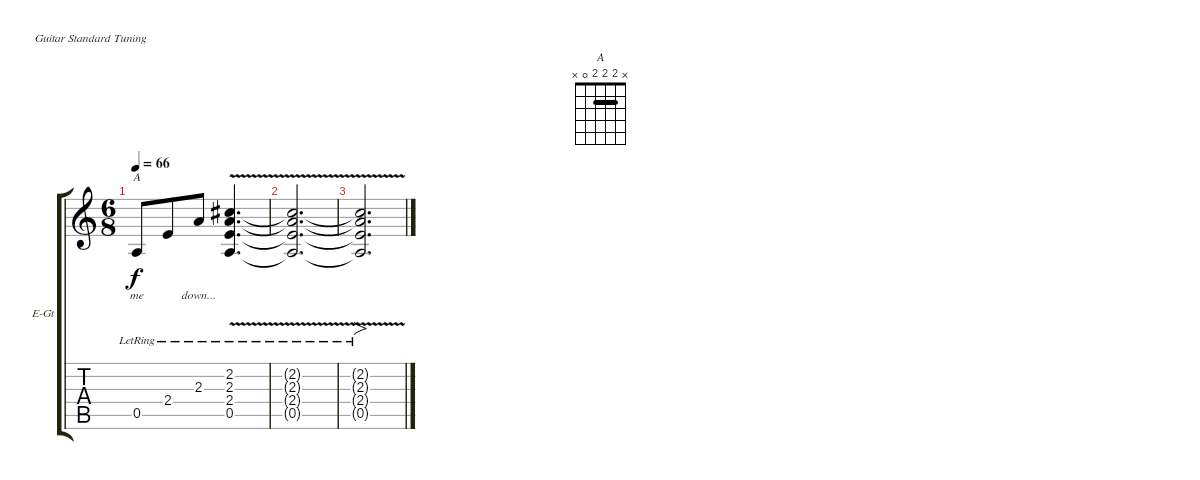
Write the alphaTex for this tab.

\defaultSystemsLayout 4
\bracketExtendMode groupsimilarinstruments
\firstSystemTrackNameOrientation horizontal
\otherSystemsTrackNameOrientation horizontal
\track ("Guitar" "E-Gt") {instrument distortionguitar}
\staff {score tabs}
\tuning (E4 B3 G3 D3 A2 E2)
\chord ("A" x 2 2 2 0 x) {barre (2 2)}
\ts (6 8)
\tempo 66
\clef g2
\ks c
0.5{lr}.8{ch "A" lyrics (0 "me") lyrics (1 "") lyrics (2 "") lyrics (3 "") lyrics (4 "") dy f} 2.4{lr}.8{lyrics (0 "") lyrics (1 "") lyrics (2 "") lyrics (3 "") lyrics (4 "")} 2.3{lr}.8{lyrics (0 "down...") lyrics (1 "") lyrics (2 "") lyrics (3 "") lyrics (4 "")} (2.2{v lr} 2.3{v lr} 2.4{v lr} 0.5{v lr}).4{d lyrics (0 "") lyrics (1 "") lyrics (2 "") lyrics (3 "") lyrics (4 "")} |
(2.2{v lr t} 2.3{v lr t} 2.4{v lr t} 0.5{v lr t}).2{d lyrics (0 "") lyrics (1 "") lyrics (2 "") lyrics (3 "") lyrics (4 "")} |
(0.5{v lr t} 2.4{v lr t} 2.3{v lr t} 2.2{v lr t}).2{fo d lyrics (0 "") lyrics (1 "") lyrics (2 "") lyrics (3 "") lyrics (4 "")}
